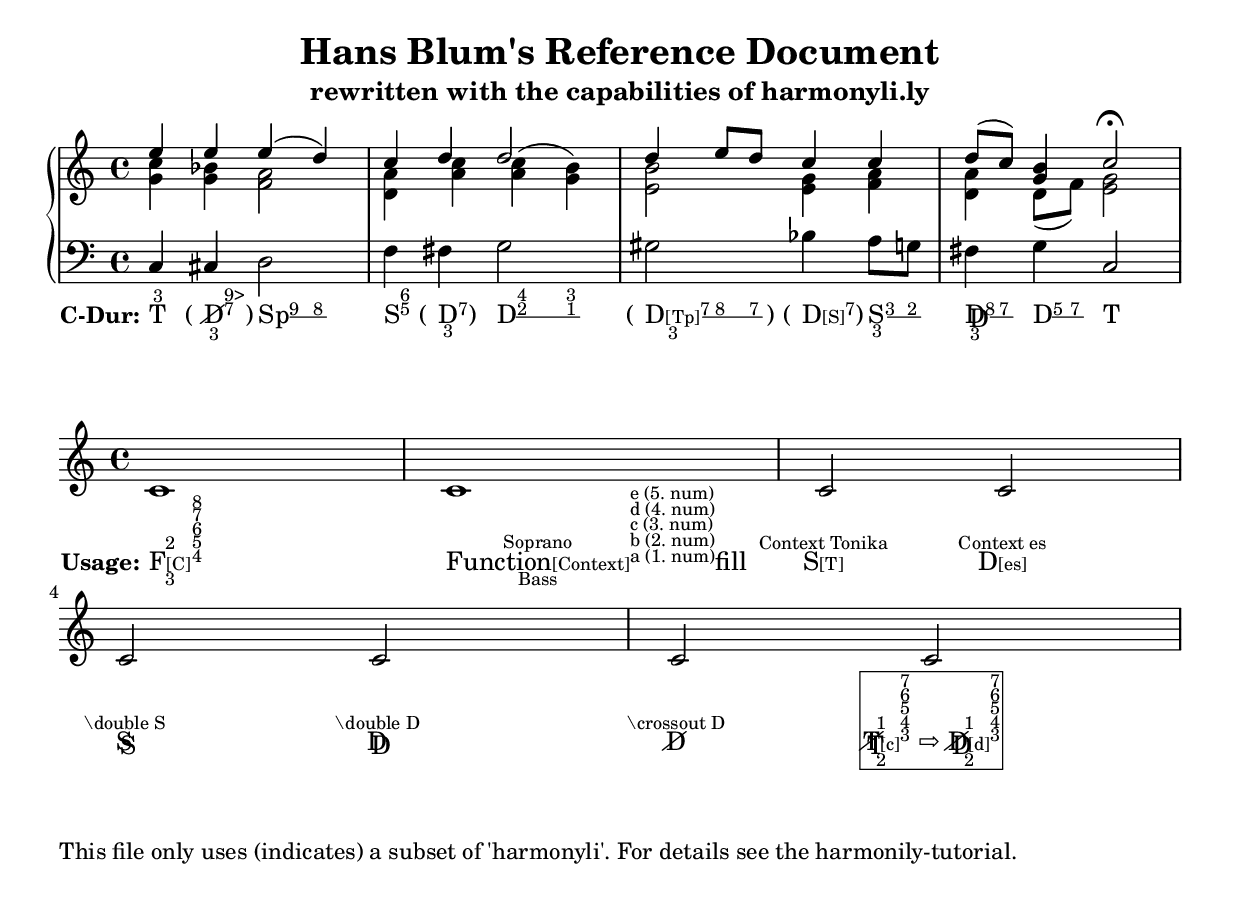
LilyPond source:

% sn967.ly :- a re-implementation of Hans Blum's reference document
% Copyright (c) 2019 Hans Blum, Karsten Reincke, 
%
% This file uses the score by which Hans Blum has explained / implemented
% his version of inserting Functional Harmony Analysis Symbols (FHAS) 
% see http://lsr.di.unimi.it/LSR/Item?id=967
% 
% It replaces his symbols by the equivalents of harmonyli.ly to verify that 
% harmonyli.ly has at least the same expressiveness like as Hans Blum's 
% preparatory work

% As reference to him, this file is named by a condensed version of the title
% "snippet no 977 of the LilyPond % Snippet Repository" = sn967.ly

% This file is distributed either under the terms of the MIT license:
% --------------------------------------
% Copyright 2019 Karsten Reincke (Frankfurt), Hans Blum, 

% Permission is hereby granted, free of charge, to any person obtaining a copy 
% of this software and associated documentation files (the "Software"), to deal 
% in the Software without restriction, including without limitation the rights 
% to use, copy, modify, merge, publish, distribute, sublicense, and/or sell 
% copies of the Software, and to permit persons to whom the Software is 
% furnished to do so, subject to the following conditions:

% The above copyright notice and this permission notice shall be included in all 
% copies or substantial portions of the Software.

% THE SOFTWARE IS PROVIDED "AS IS", WITHOUT WARRANTY OF ANY KIND, EXPRESS OR 
% IMPLIED, INCLUDING BUT NOT LIMITED TO THE WARRANTIES OF MERCHANTABILITY, 
% FITNESS FOR A PARTICULAR PURPOSE AND NONINFRINGEMENT. IN NO EVENT SHALL THE 
% AUTHORS OR COPYRIGHT HOLDERS BE LIABLE FOR ANY CLAIM, DAMAGES OR OTHER 
% LIABILITY, WHETHER IN AN ACTION OF CONTRACT, TORT OR OTHERWISE, ARISING 
% FROM, OUT OF OR IN CONNECTION WITH THE SOFTWARE OR THE USE OR OTHER DEALINGS 
% IN THE SOFTWARE.

\version "2.18.2"

% harmonyli.ly :- a library for inserting Functional Harmony Analysis Symbols 
% into musical scores encoded in and created by LilyPOnd
%
% Copyright (c) 2019 Karsten Reincke, Frankfurt, Hans Blum
%
% This file is distributed either under the terms of the MIT license or under 
% the terms of the GPLv3 license. Feel free to choose the distribution method 
% you prefer by deleting the unsuitable licensing statement (Don't delete both): 
%
% (a) If you want to use it under the terms of the MIT license erase the 
%     following GPLv3 licensing statement:
% (b) If you want to use harmonyli.ly under the terms of the GPLv2 license
%      erase the following MIT license text
%
% GPLv3-Licensing Statement
% -------------------------

% This program is free software: you can redistribute it and/or modify
% it under the terms of the GNU General Public License as published by
% the Free Software Foundation, either version 3 of the License, or
% (at your option) any later version.

% This program is distributed in the hope that it will be useful,
% but WITHOUT ANY WARRANTY; without even the implied warranty of
% MERCHANTABILITY or FITNESS FOR A PARTICULAR PURPOSE.  See the
% GNU General Public License for more details.

% You should have received a copy of the GNU General Public License
% along with this program.  If not, see <https://www.gnu.org/licenses/>.

% MIT-License and Licensing Statement
% --------------------------------------
% Copyright 2019 Karsten Reincke, Frankfurt

% Permission is hereby granted, free of charge, to any person 
% obtaining a copy of this software and associated documentation 
% files (the "Software"), to deal in the Software without 
% restriction, including without limitation the rights to use, 
% copy, modify, merge, publish, distribute, sublicense, and/or sell 
% copies of the Software, and to permit persons to whom the 
% Software is furnished to do so, subject to the following conditions:

% The above copyright notice and this permission notice shall be 
% included in all copies or substantial portions of the Software.

% THE SOFTWARE IS PROVIDED "AS IS", WITHOUT WARRANTY OF ANY KIND, 
% EXPRESS OR IMPLIED, INCLUDING BUT NOT LIMITED TO THE WARRANTIES 
% OF MERCHANTABILITY, FITNESS FOR A PARTICULAR PURPOSE AND 
% NONINFRINGEMENT. IN NO EVENT SHALL THE AUTHORS OR COPYRIGHT 
% HOLDERS BE LIABLE FOR ANY CLAIM, DAMAGES OR OTHER LIABILITY, 
% WHETHER IN AN ACTION OF CONTRACT, TORT OR OTHERWISE, ARISING 
% FROM, OUT OF OR IN CONNECTION WITH THE SOFTWARE OR THE USE 
% OR OTHER DEALINGS IN THE SOFTWARE.
%
% Some Compliance Hints: 
% ----------------------
% (A) MIT Usage
% -------------
% (1) For using harmonyli.ly compliantly it is sufficient if the
% MIT license text is part of this file.
% (2) For modifying harmonyli.ly compliantly or for using part of
% it, it is sufficient if the MIT license text is included in 
% all copies or substantial portions
% (3) Under the terms of the MIT license you may use harmonyli.ly
% as part of your overarching work and you may distribute this
% overarching complex as whole under any license you want. But
% you may not erase the MIT license text in this file or in
% all derived files - just as the MIT license requires:
%
% The above copyright notice and this permission notice shall be 
% included in all copies or substantial portions of the Software.
%
% (B) GPLv3 Usage
% ---------------
% If you prefer to distribute harmonyli.ly under the terms of the
% GPLv3, then you have to fulfill all requirements of the GPLv3,
% especially those of §4 and §5 (strong copyleft effect and so on)
% and those of §6 (Conveying Non-Source Forms)
%
%%%%%%%%%%%%%%%%%%%%%%%%%%%%%%%%%%%%%%%%%%%%%%%%%%%%%%%%%%%%%%%%%%%%

% Reference to groundwork
% -----------------------
% harmonyli.ly heavily uses ideas and code of Klaus Blum's groundwork which has 
% been published in the 'Lilypond Snippet Repository':
% -> http://lsr.di.unimi.it/LSR/Item?id=967
%
% In a mail from Nov. the 4th 2019 Klaus Blum explicitly approved that he 
% a) distributes his code under the terms of the (American) public domain 
% b) agrees to use his file as groundwork for harmonyli.ly
% c) to distribute the result under the terms of of a dual-license: the user 
%    shall be enabled to choose whether he wants to use it under the terms
%   of the GPLv3 or the MIT
%
% Just as Klaus Blum's groundwork, also harmonyli.ly uses some explanations of 
% Neil Puttock by which he described the use text span engraver.
% -> http://www.mail-archive.com/lilypond-user%40gnu.org/msg60732.html
%%%%%%%%%%%%%%%%%%%%%%%%%%%%%%%%%%%%%%%%%%%%%%%%%%%%%%%%%%%%%%%%%%%%

\version "2.18.2"

%%%%%%%%%%%%%%%%%%%%%%%%%%%%%%%%%%%%%%%%%%%%%%%%%%%%%%%%%%%%%%%%%%%%%%
% Definition using the EBNF to formally describe the structure of a
% Functional Harmony Analysis Symbol ( = part of the functional harmony theory)
% 
% FHAS ::= {x},(cRS|RS),{DV} { BN }, { SN }, {AN, {AN, {AN, {AN, {AN}}}}}, {CT} {FS}
%
% cRS ::= RS,DV /* not separated by a blank */
%
%  RS ::= 'T' | 't' | 'S' | 's' | 'SS' | 'D' | 'd' | 'DD' 
%
%  DV ::= 'p' | 'P' | 'g' | 'G' | 
%
%   x ::= 'x' /* cross thought the RS */ 
%
%  BN ::= '1', ... ,'7'
%  SN ::= AN
%  AN ::= '1', ... ,'12'
%  CT ::= 'c', 'cis', ... 'h' | cRS
%
% Note: this is a syntactical definition. There is a semantical restriction
% which cannot easily be expressed by a context free grammar. The condition
% is 'AN1 < AN2 < AN3 < AN4 < AN5'. Therefore we only use the symbol AN
%
% Note: This definition also allows to express some a bit esoteric analyze 
% results like (Double Dominant or Double Sub dominant or Tonika,... relative
% counter relative) without no root tone / note. It depends on the context
% (and the viewpoint of the analyzer), which of them are semantically adequate.  
%%%%%%%%%%%%%%%%%%%%%%%%%%%%%%%%%%%%%%%%%%%%%%%%%%%%%%%%%%%%%%%%%%%%%%%%%%%

%%%%%%%%%%%%%%%%%%%%%%%%%%%%%%%%%%%%%%%%%%%%%%%%%%%%%%%%%%%%%%%%%%%%%%%%%%%
% Some implementation details:
% We refer to the parts of a RFS by the following identifiers:
%
%                              5 added note number = e | e5
%                              4 added note number = d | d4
%                              3 added note number = c | c3
% Sopran-Note-Number = S | SN  2 added note number = b | b2
% Riemann-Symbol = RS          1 added note number = a | a1  fillstring = fs | FS
% Bass-Note-Number = B | BN
% 
%
% This harmonyli.ly offers 3 interfaces:
%
% A) The basic method of harmonyli.ly is 'rfs' (riemann functional symbol). It 
% expects all elements of an RFS at a specific position and none of them may be 
% forgotten. If any of elements shall not be used, then the respective argument 
% must contain a "".
%
% Advantage: The analyzer gets the complete freedom to create his own version.
% Disadvantage: He must respect all details for not getting surprising results
% 
% B) The core method of harmonyli.ly is the method 'RFS'. It takes the naked 
% Riemann Symbol (like T, Tp, S, D, ...) and a list of pairs using the values of 
% BNoteKey, SNoteKey, ... as keys and as value any string / markup the user 
% wants to insert into the Riemann Function Symbol
%
% On this level, there exist 4 variants:
%   a) the method RFS - as described above
%   b) the method dRFS :- doubling the root RS symbol
%   c) the method xRFS :- crossing out the root RS symbol
%   d) the method xdRFS :- crossing out the doubled root RS symbol 
%
% Advantage: The analyzer may ignore the key value pairs he do not need.
% Disadvantage: He must know / respect the syntax of an association list
%
% C) Finally harmonyli.ly offers some often used instantiations of RFS
% as prepared functions
%
% Advantage: It is simple to insert such fixed RFS.
% Disadvantage: Not all RFS are delivered as fixed RFS
%%%%%%%%%%%%%%%%%%%%%%%%%%%%%%%%%%%%%%%%%%%%%%%%%%%%%%%%%%%%%%%%%%%%%%%%%%%%




%%%%%%%%%%%%%%%%%%%%%%%%%%%%%%%%%%%%%%%%%%%%%%%%%%%%%%%%%%%%%%%%%%%%%%%%%%
%
% About some special features
%
% (1) intermediary dominant and intermediary sections
% -----------------------------------------------
% Sometimes, the musicologist wants to express that in an intermediary section
% all chords function with respect to an intermediary harmonical focus instead
% being described with respect to the basic tone. 
% 
% The most simple example for such an intermediary section is the 'intermediary 
% dominant' (in German: 'Zwischendominante): It is not the dominant of the (
% keynote) tonic, but the dominant of the following chord.

% Moreover, sometimes the chord to which an intermediary section is refered
% does not close the section but is replaced by a functional equivalent. A
% famous example is the 'deceptive cadence' as closure of such an intermediary
% section.

% Hence, sometimes the musicologist does not only want to express that he reads
% a succession of chords as an intermediary section, he also want to explicitly
% name the assumed harmonical focus.

% For that purpose harmonyli.ly offers rows of intermediary chords:
%
% IntermediarySection ::- 'initIntermediaryArea' RFS+ closingRFS
%                 RFS ::- /* see above */
%          closingRFS ::- RFS with special parameter 'Context'
%
%
% (2) ZoomAnalyses
% ----------------
%
% In theoretical harmonical analyses often each analysis symbol refers to one 
% chord. In practical harmoncal analyses the analysis symbols refer to rows of 
% tones which are treated as passing notes.

% But sometimes, the musicologist does not want to ignore some shorter notes.
% Instead of this, he wants to increase the granularity of his symbols by
% integrating such 'detail notes' into his symbol. He wants to zoom into the
% the score.
%
% The most known example is the suspended chord as for example
%   6>5
%   4>3
%  D 
%
% For enabling musicologists to express such details, harmonyli.ly offers
% ZoomAreas. ZoomAreas use one pure Riemann Symbol for all chords, and the
% differences of the cords are described by numbers referring to the base tone
% of the chord
%
% ZoomArea ::- 
%     'initZoomArea' 
%     'setZoomRoot' 
%     'openZoomArea'
%     'setZoomSuccessor'+
%     'closeZoomArea'
%%%%%%%%%%%%%%%%%%%%%%%%%%%%%%%%%%%%%%%%%%%%%%%%%%%%%%%%%%%%%%%%%%%%%%%%%%%%%

% ---------------------------------------------------------------------
% Harmonyli Interface No 1: The basic method for inserting all manually
% ---------------------------------------------------------------------

#(define-markup-command (fhas layout props RS SN BN aN bN cN dN eN CT fst)
  (markup? markup? markup? markup? markup? markup? markup? markup? markup? markup?)
  (let* ((lCT (string-append "[" CT "]")))
    (if (equal? CT "")(set! lCT ""))
    (interpret-markup layout props
     #{
       \markup{
         \concat {
           \override #'(baseline-skip . 1.4)
           \center-column {
             \override #`(direction . ,UP)
             \override #'(baseline-skip . 2.0)
             \dir-column {
               \halign #CENTER
                \concat { $RS \tiny {  $lCT  } }
               \tiny
               \halign #CENTER
               $SN
             }
             \tiny
             $BN
           }
           \tiny
           \override #`(direction . ,UP)
           \override #'(baseline-skip . 0.8)
           \dir-column {
             " "
             {
               \override #`(direction . ,UP)
               \override #'(baseline-skip . 1.3)
               \dir-column { $aN  $bN $cN $dN $eN }
             }
           }
           $fst
         }
       }
     #}
 )))
 

#(define-markup-command 
  (flas layout props 
    RSl SNl BNl aNl bNl cNl dNl eNl CTl
    RSr SNr BNr aNr bNr cNr dNr eNr CTr 
  fst)
  ( markup? markup? markup? markup? markup? markup? markup? markup? markup?
    markup? markup? markup? markup? markup? markup? markup? markup? markup?
    markup?
  )

    (interpret-markup layout props
     #{
        \markup{
          \box
          \concat {
            \fhas #RSl #SNl #BNl #aNl #bNl #cNl #dNl #eNl #CTl ""
            " ⇨ "
            \fhas #RSr #SNr #BNr #aNr #bNr #cNr #dNr #eNr #CTr ""
          }      
          $fst 
        }
     #}
 ))

 
% ------------------------------------------------------------------------------
% Harmonyli Interface No 2.A: The core method for inserting only relevant values
% ------------------------------------------------------------------------------

#(define BNoteKey "B")
#(define SNoteKey "S")
#(define aNoteKey "a")
#(define bNoteKey "b")
#(define cNoteKey "c")
#(define dNoteKey "d")
#(define eNoteKey "e")
#(define fsKey "f")
#(define RsSpec "T")
#(define RsCont "C")

#(define NBNoteKey "nB")
#(define NSNoteKey "nS")
#(define NaNoteKey "na")
#(define NbNoteKey "nb")
#(define NcNoteKey "nc")
#(define NdNoteKey "nd")
#(define NeNoteKey "ne")
#(define NRsSpec "nT")
#(define NRsCont "nC")

#(define BNoteDValue "")
#(define SNoteDValue "")
#(define aNoteDValue "")
#(define bNoteDValue "")
#(define cNoteDValue "")
#(define dNoteDValue "")
#(define eNoteDValue "")
#(define fsDValue "") 
#(define RsSpecDValue "")
#(define RsContDValue "")

% The RS can be crossed out and or doubled To express the combinations
% we invent a parameter RS taking the values [ n (normal) | x | d | xd ]
% x

% evaluating the arguments:
% gets the associatedList and the key of the wanted RFS element
% if any pair in the list contains the key, it returns the value
% defined in the pair, otherwise it returns the default value
#(define (assign keyValue assocList defaultValue)
  (string? list?)
  (let* ((localPair (assoc keyValue assocList)))
    (if localPair (cdr localPair) defaultValue)
  )
)

% INTERFACE 2.A
% returns the Riemann Function Symbol as markup
#(define-markup-command (setFHAS layout props RS AL)
  (markup? list?)
  (let*
    ( (lBN (assign BNoteKey AL BNoteDValue))
      (lSN (assign SNoteKey AL SNoteDValue))
      (laN (assign aNoteKey AL aNoteDValue))
      (lbN (assign bNoteKey AL bNoteDValue))
      (lcN (assign cNoteKey AL cNoteDValue))
      (ldN (assign dNoteKey AL dNoteDValue))
      (leN (assign eNoteKey AL eNoteDValue))
      (lFS (assign fsKey AL fsDValue))
      (lRS (assign RsSpec AL RsSpecDValue ))
      (lCT (assign RsCont AL RsContDValue))
    )
  
    (interpret-markup layout props
      (cond
        ( (equal? lRS "d")
          #{
             \markup \fhas \double #RS #lSN #lBN  #laN #lbN #lcN #ldN #leN #lCT #lFS
          #}
        )
        ( (equal? lRS "x")
          #{
             \markup \fhas \crossout #RS #lSN #lBN  #laN #lbN #lcN #ldN #leN #lCT #lFS
          #}
        )
        ( (equal? lRS "xd")
          #{
             \markup \fhas \crossout \double #RS #lSN #lBN  #laN #lbN #lcN #ldN #leN #lCT #lFS
          #}
        )
        ( (equal? lRS "dx")
          #{
             \markup \fhas \crossout \double #RS #lSN #lBN  #laN #lbN #lcN #ldN #leN #lCT #lFS
          #}
        )
        ( else
          #{
             \markup \fhas #RS #lSN #lBN  #laN #lbN #lcN #ldN #leN #lCT #lFS
          #}
        )
      )
    )
   )
 )

% INTERFACE 2.A
% returns the Riemann Function Symbol as markup
#(define-markup-command (setFLAS layout props RSl RSr AL)
  (markup? markup? list?)
  (let*
    ( (lBNl (assign BNoteKey AL BNoteDValue))
      (lSNl (assign SNoteKey AL SNoteDValue))
      (laNl (assign aNoteKey AL aNoteDValue))
      (lbNl (assign bNoteKey AL bNoteDValue))
      (lcNl (assign cNoteKey AL cNoteDValue))
      (ldNl (assign dNoteKey AL dNoteDValue))
      (leNl (assign eNoteKey AL eNoteDValue))
      (lRSl (assign RsSpec AL RsSpecDValue ))
      (lCTl (assign RsCont AL RsContDValue)) 
           
      (lBNr (assign NBNoteKey AL BNoteDValue))
      (lSNr (assign NSNoteKey AL SNoteDValue))
      (laNr (assign NaNoteKey AL aNoteDValue))
      (lbNr (assign NbNoteKey AL bNoteDValue))
      (lcNr (assign NcNoteKey AL cNoteDValue))
      (ldNr (assign NdNoteKey AL dNoteDValue))
      (leNr (assign NeNoteKey AL eNoteDValue))
      (lRSr (assign NRsSpec AL RsSpecDValue ))
      (lCTr (assign NRsCont AL RsContDValue))      
      
      (lFS (assign fsKey AL fsDValue))

    )
  
    (interpret-markup layout props
      (cond
        ;; ---------- combinations with left double
        ( (and (equal? lRSl "d") (equal? lRSr "d"))
          #{
             \markup \flas  
                \double #RSl #lSNl #lBNl  #laNl #lbNl #lcNl #ldNl #leNl #lCTl 
                \double #RSr #lSNr #lBNr  #laNr #lbNr #lcNr #ldNr #leNr #lCTr             
                #lFS
          #}
        )
        ( (and (equal? lRSl "d") (equal? lRSr "x"))
          #{
             \markup \flas  
                \double #RSl #lSNl #lBNl  #laNl #lbNl #lcNl #ldNl #leNl #lCTl 
                \crossout #RSr #lSNr #lBNr  #laNr #lbNr #lcNr #ldNr #leNr #lCTr             
                #lFS
          #}
        )
         ( (and (equal? lRSl "d") (equal? lRSr "dx"))
          #{
             \markup \flas  
                \double #RSl #lSNl #lBNl  #laNl #lbNl #lcNl #ldNl #leNl #lCTl 
                \crossout \double #RSr #lSNr #lBNr  #laNr #lbNr #lcNr #ldNr #leNr #lCTr             
                #lFS
          #}
        )
         ( (and (equal? lRSl "d") (equal? lRSr "xd"))
          #{
             \markup \flas  
                \double #RSl #lSNl #lBNl  #laNl #lbNl #lcNl #ldNl #leNl #lCTl 
                \crossout \double #RSr #lSNr #lBNr  #laNr #lbNr #lcNr #ldNr #leNr #lCTr             
                #lFS
          #}
        )
        ( (and (equal? lRSl "d") (equal? lRSr ""))
          #{
             \markup \flas  
                \double #RSl #lSNl #lBNl  #laNl #lbNl #lcNl #ldNl #leNl #lCTl 
                #RSr #lSNr #lBNr  #laNr #lbNr #lcNr #ldNr #leNr #lCTr             
                #lFS
          #}
        )
        ;; ---------- combinations with left crossout
        ( (and (equal? lRSl "x") (equal? lRSr "d"))
          #{
             \markup \flas  
                \crossout #RSl #lSNl #lBNl  #laNl #lbNl #lcNl #ldNl #leNl #lCTl 
                \double #RSr #lSNr #lBNr  #laNr #lbNr #lcNr #ldNr #leNr #lCTr             
                #lFS
          #}
        )
        ( (and (equal? lRSl "x") (equal? lRSr "x"))
          #{
             \markup \flas  
                \crossout #RSl #lSNl #lBNl  #laNl #lbNl #lcNl #ldNl #leNl #lCTl 
                \crossout #RSr #lSNr #lBNr  #laNr #lbNr #lcNr #ldNr #leNr #lCTr             
                #lFS
          #}
        )
         ( (and (equal? lRSl "x") (equal? lRSr "dx"))
          #{
             \markup \flas  
                \crossout #RSl #lSNl #lBNl  #laNl #lbNl #lcNl #ldNl #leNl #lCTl 
                \crossout \double #RSr #lSNr #lBNr  #laNr #lbNr #lcNr #ldNr #leNr #lCTr             
                #lFS
          #}
        )
         ( (and (equal? lRSl "x") (equal? lRSr "xd"))
          #{
             \markup \flas  
                \crossout #RSl #lSNl #lBNl  #laNl #lbNl #lcNl #ldNl #leNl #lCTl 
                \crossout \double #RSr #lSNr #lBNr  #laNr #lbNr #lcNr #ldNr #leNr #lCTr             
                #lFS
          #}
        )
        ( (and (equal? lRSl "x") (equal? lRSr ""))
          #{
             \markup \flas  
                \crossout #RSl #lSNl #lBNl  #laNl #lbNl #lcNl #ldNl #leNl #lCTl 
                #RSr #lSNr #lBNr  #laNr #lbNr #lcNr #ldNr #leNr #lCTr             
                #lFS
          #}
        )
        ;; ---------- combinations with left crossout double (dx)
        ( (and (equal? lRSl "dx") (equal? lRSr "d"))
          #{
             \markup \flas  
                \crossout \double #RSl #lSNl #lBNl  #laNl #lbNl #lcNl #ldNl #leNl #lCTl 
                \double #RSr #lSNr #lBNr  #laNr #lbNr #lcNr #ldNr #leNr #lCTr             
                #lFS
          #}
        )
        ( (and (equal? lRSl "dx") (equal? lRSr "x"))
          #{
             \markup \flas  
                \crossout \double #RSl #lSNl #lBNl  #laNl #lbNl #lcNl #ldNl #leNl #lCTl 
                \crossout #RSr #lSNr #lBNr  #laNr #lbNr #lcNr #ldNr #leNr #lCTr             
                #lFS
          #}
        )
         ( (and (equal? lRSl "dx") (equal? lRSr "dx"))
          #{
             \markup \flas  
                \crossout \double #RSl #lSNl #lBNl  #laNl #lbNl #lcNl #ldNl #leNl #lCTl 
                \crossout \double #RSr #lSNr #lBNr  #laNr #lbNr #lcNr #ldNr #leNr #lCTr             
                #lFS
          #}
        )
         ( (and (equal? lRSl "dx") (equal? lRSr "xd"))
          #{
             \markup \flas  
                \crossout \double #RSl #lSNl #lBNl  #laNl #lbNl #lcNl #ldNl #leNl #lCTl 
                \crossout \double #RSr #lSNr #lBNr  #laNr #lbNr #lcNr #ldNr #leNr #lCTr             
                #lFS
          #}
        )
        ( (and (equal? lRSl "dx") (equal? lRSr ""))
          #{
             \markup \flas  
                \crossout \double #RSl #lSNl #lBNl  #laNl #lbNl #lcNl #ldNl #leNl #lCTl 
                #RSr #lSNr #lBNr  #laNr #lbNr #lcNr #ldNr #leNr #lCTr             
                #lFS
          #}
        )
        ;; ---------- combinations with left crossout double (xd)
        ( (and (equal? lRSl "xd") (equal? lRSr "d"))
          #{
             \markup \flas  
                \crossout \double #RSl #lSNl #lBNl  #laNl #lbNl #lcNl #ldNl #leNl #lCTl 
                \double #RSr #lSNr #lBNr  #laNr #lbNr #lcNr #ldNr #leNr #lCTr             
                #lFS
          #}
        )
        ( (and (equal? lRSl "xd") (equal? lRSr "x"))
          #{
             \markup \flas  
                \crossout \double #RSl #lSNl #lBNl  #laNl #lbNl #lcNl #ldNl #leNl #lCTl 
                \crossout #RSr #lSNr #lBNr  #laNr #lbNr #lcNr #ldNr #leNr #lCTr             
                #lFS
          #}
        )
         ( (and (equal? lRSl "xd") (equal? lRSr "dx"))
          #{
             \markup \flas  
                \crossout \double #RSl #lSNl #lBNl  #laNl #lbNl #lcNl #ldNl #leNl #lCTl 
                \crossout \double #RSr #lSNr #lBNr  #laNr #lbNr #lcNr #ldNr #leNr #lCTr             
                #lFS
          #}
        )
         ( (and (equal? lRSl "xd") (equal? lRSr "xd"))
          #{
             \markup \flas  
                \crossout \double #RSl #lSNl #lBNl  #laNl #lbNl #lcNl #ldNl #leNl #lCTl 
                \crossout \double #RSr #lSNr #lBNr  #laNr #lbNr #lcNr #ldNr #leNr #lCTr             
                #lFS
          #}
        )
        ( (and (equal? lRSl "xd") (equal? lRSr ""))
          #{
             \markup \flas  
                \crossout \double #RSl #lSNl #lBNl  #laNl #lbNl #lcNl #ldNl #leNl #lCTl 
                #RSr #lSNr #lBNr  #laNr #lbNr #lcNr #ldNr #leNr #lCTr             
                #lFS
          #}
        )
        ;; ---------- combinations with left pure
        ( (and (equal? lRSl "") (equal? lRSr "d"))
          #{
             \markup \flas  
                #RSl #lSNl #lBNl  #laNl #lbNl #lcNl #ldNl #leNl #lCTl 
                \double #RSr #lSNr #lBNr  #laNr #lbNr #lcNr #ldNr #leNr #lCTr             
                #lFS
          #}
        )
        ( (and (equal? lRSl "") (equal? lRSr "x"))
          #{
             \markup \flas  
                #RSl #lSNl #lBNl  #laNl #lbNl #lcNl #ldNl #leNl #lCTl 
                \crossout #RSr #lSNr #lBNr  #laNr #lbNr #lcNr #ldNr #leNr #lCTr             
                #lFS
          #}
        )
         ( (and (equal? lRSl "") (equal? lRSr "dx"))
          #{
             \markup \flas  
                #RSl #lSNl #lBNl  #laNl #lbNl #lcNl #ldNl #leNl #lCTl 
                \crossout \double #RSr #lSNr #lBNr  #laNr #lbNr #lcNr #ldNr #leNr #lCTr             
                #lFS
          #}
        )
         ( (and (equal? lRSl "") (equal? lRSr "xd"))
          #{
             \markup \flas  
                #RSl #lSNl #lBNl  #laNl #lbNl #lcNl #ldNl #leNl #lCTl 
                \crossout \double #RSr #lSNr #lBNr  #laNr #lbNr #lcNr #ldNr #leNr #lCTr             
                #lFS
          #}
        )

        ( else
          #{
             \markup \flas 
                #RSl #lSNl #lBNl  #laNl #lbNl #lcNl #ldNl #leNl #lCTl 
                #RSr #lSNr #lBNr  #laNr #lbNr #lcNr #ldNr #leNr #lCTr             
                #lFS
         #}
        )
      )
    )
   )
 )

% ------------------------------------------------------------------------------
% Harmonyli Interface No 2.B: Functions to use intermediary areas
% ------------------------------------------------------------------------------

initIMArea = 
  { \set stanza = \markup {\normal-text \magnify #1.1 " ("} }

% returns the Riemann Function Symbol as markup
#(define-markup-command (closeIMArea layout props RS AL)
  (markup? list?)
  (let*
    ( (lBN (assign BNoteKey AL BNoteDValue))
      (lSN (assign SNoteKey AL SNoteDValue))
      (laN (assign aNoteKey AL aNoteDValue))
      (lbN (assign bNoteKey AL bNoteDValue))
      (lcN (assign cNoteKey AL cNoteDValue))
      (ldN (assign dNoteKey AL dNoteDValue))
      (leN (assign eNoteKey AL eNoteDValue))
      (lFS (assign fsKey AL fsDValue))
      (lRS (assign RsSpec AL RsSpecDValue ))
      (lCT (assign RsCont AL RsContDValue))
    )
    (set! lFS (string-append ")" lFS ))
    (interpret-markup layout props
      (cond
        ( (equal? lRS "d")
          #{
             \markup \fhas \double #RS #lSN #lBN  #laN #lbN #lcN #ldN #leN #lCT #lFS
          #}
        )
        ( (equal? lRS "x")
          #{
             \markup \fhas \crossout #RS #lSN #lBN  #laN #lbN #lcN #ldN #leN #lCT #lFS
          #}
        )
        ( (equal? lRS "xd")
          #{
             \markup \fhas \crossout \double #RS #lSN #lBN  #laN #lbN #lcN #ldN #leN #lCT #lFS
          #}
        )
        ( (equal? lRS "dx")
          #{
             \markup \fhas \crossout \double #RS #lSN #lBN  #laN #lbN #lcN #ldN #leN #lCT #lFS
          #}
        )
        ( else
          #{
             \markup \fhas #RS #lSN #lBN  #laN #lbN #lcN #ldN #leN #lCT #lFS
          #}
        )
      )
    )
   )
 )

% ------------------------------------------------------------------------------
% Harmonyli Interface No 2.C: Functions to use zoom in analyses
% ------------------------------------------------------------------------------

initTextSpan =
#(define-music-function (parser location fText) (string?)
   #{
     \once \override TextSpanner #'direction = #DOWN
     \once \override TextSpanner #'style = #'line
     \once \override TextSpanner #'outside-staff-priority = ##f
     \once \override TextSpanner #'padding = #-0.6 % sets the distance of the line from the lyrics
     \once \override TextSpanner #'bound-details =
     #`((left . ((Y . 0)
                 (padding . 0)
                 (attach-dir . ,LEFT)))
        (left-broken . ((end-on-note . #t)))
        (right . ((Y . 0)
                  (padding . 0)
                  (attach-dir . ,RIGHT))))
     \once \override TextSpanner.bound-details.left.text = $fText
   #})


#(define-markup-command (initZoomRow layout props RS AL)
  (markup? list?)
  (let*
    ( (lBN (assign BNoteKey AL BNoteDValue))
      (lSN (assign SNoteKey AL SNoteDValue))
      (laN (assign aNoteKey AL aNoteDValue))
      (lbN (assign bNoteKey AL bNoteDValue))
      (lcN (assign cNoteKey AL cNoteDValue))
      (ldN (assign dNoteKey AL dNoteDValue))
      (leN (assign eNoteKey AL eNoteDValue))
      (lFS (assign fsKey AL fsDValue))
      (lRS (assign RsSpec AL RsSpecDValue ))
      (lCT (assign RsCont AL RsContDValue))
    )
 
    (interpret-markup layout props
      (cond
        ( (equal? lRS "d")
          #{
             \markup \fhas \double #RS #lSN #lBN  #laN #lbN #lcN #ldN #leN #lCT #lFS
          #}
        )
        ( (equal? lRS "x")
          #{
             \markup \fhas \crossout #RS #lSN #lBN  #laN #lbN #lcN #ldN #leN #lCT #lFS
          #}
        )
        ( (equal? lRS "xd")
          #{
             \markup \fhas \crossout \double #RS #lSN #lBN  #laN #lbN #lcN #ldN #leN #lCT #lFS
          #}
        )
        ( (equal? lRS "dx")
          #{
             \markup \fhas \crossout \double #RS #lSN #lBN  #laN #lbN #lcN #ldN #leN #lCT #lFS
          #}
        )
        ( else
          #{
             \markup \fhas #RS #lSN #lBN  #laN #lbN #lcN #ldN #leN #lCT #lFS
          #}
        )
      )
    )
   )
 )

#(define-markup-command (expZoomRow layout props AL)
  (list?)
  (let*
    ( (laN (assign aNoteKey AL aNoteDValue))
      (lbN (assign bNoteKey AL bNoteDValue))
      (lcN (assign cNoteKey AL cNoteDValue))
      (ldN (assign dNoteKey AL dNoteDValue))
      (leN (assign eNoteKey AL eNoteDValue))
      (lFS (assign fsKey AL fsDValue))
    )
 
    (interpret-markup layout props
     #{
         \markup \fhas "" "" "" #laN #lbN #lcN #ldN #leN "" #lFS
     #}
    )
   )
 )



#(define-markup-command (closeIMZoomRow layout props AL)
  (list?)
  (let*
    ( (laN (assign aNoteKey AL aNoteDValue))
      (lbN (assign bNoteKey AL bNoteDValue))
      (lcN (assign cNoteKey AL cNoteDValue))
      (ldN (assign dNoteKey AL dNoteDValue))
      (leN (assign eNoteKey AL eNoteDValue))
      (lFS (assign fsKey AL fsDValue))
    )
    (set! lFS (string-append " )" lFS) )
    (interpret-markup layout props
      #{ \markup \fhas "" "" ""  #laN #lbN #lcN #ldN #leN "" #lFS #}
    )
   )
 )
% -----------------------------------------------------------------------------
% Harmonyli Interface No 3: Some often used RFS (= instantiation of level 2)
% ------------------------------------------------------------------------------

#(define-markup-command (FHAS layout props rs)
  (markup?)
  (interpret-markup layout props
    #{ \markup \setFHAS #rs #'() #}
   )
 )


#(define-markup-command (FHASth layout props rs)
  (markup?)
  (interpret-markup layout props
    #{ \markup \setFHAS #rs #'(("B"."3") ) #}
   )
 ) 
 

#(define-markup-command (Dsept layout props)
  ()
  (interpret-markup layout props
    #{ \markup \setFHAS "D" #'(("a"."7") ) #}
   )
 )

#(define-markup-command (Dseptnone layout props)
  ()
  (interpret-markup layout props
    #{ \markup \setFHAS "D" #'(("a"."7")("b"."9")) #}
   )
 )
% ---------------------------------------------------------------
%               Extender lines
% The text parameter "fText" will be placed at the left end of the extender.
% It will only consist of some spaces to move the left end a little forward.
% ---------------------------------------------------------------

fExtend =
#(define-music-function (parser location fText) (string?)
   #{
     \once \override TextSpanner #'direction = #DOWN
     \once \override TextSpanner #'style = #'line
     \once \override TextSpanner #'outside-staff-priority = ##f
     \once \override TextSpanner #'padding = #-0.6 % sets the distance of the line from the lyrics
     \once \override TextSpanner #'bound-details =
     #`((left . ((Y . 0)
                 (padding . 0)
                 (attach-dir . ,LEFT)))
        (left-broken . ((end-on-note . #t)))
        (right . ((Y . 0)
                  (padding . 0)
                  (attach-dir . ,RIGHT))))
     \once \override TextSpanner.bound-details.left.text = $fText
   #})

% ---------------------------------------------------------------
% ----- cross out the letter for "shortened dominants" (where base is omitted):
% ---------------------------------------------------------------

#(define-markup-command (crossout layout props letter)
   (markup?)
   (interpret-markup layout props
     #{
       \markup{
         \concat {
           \override #'(baseline-skip . 0.4)
           \left-column {
             $letter
             \with-dimensions #'(-0.0 . 0.0) #'(0 . 0)
             \translate-scaled #'(-0.3 . 0.3)
             \with-dimensions #'(-0.0 . 0.0) #'(0 . 0)
             \draw-line #'(2.3 . 1.8)
           }
         }
       }
     #}))

% ---------------------------------------------------------------
% ----- double-printed letters for double dominant or double subdominant:
% ---------------------------------------------------------------

#(define-markup-command (double layout props letter)
   (markup?)
   (interpret-markup layout props
     #{
       \markup{
         \concat {
           \override #'(baseline-skip . 0.4)
           \left-column {
             $letter
             \with-dimensions #'(-0.4 . 0.6) #'(0 . 0)
             $letter
           }
         }
       }
     #}))

% ---------------------------------------------------------------
% opening round bracket before a chord:
% ---------------------------------------------------------------

openbracket = { \set stanza = \markup {\normal-text \magnify #1.1 " ("} }





\paper {
  indent = 0
  ragged-right = ##f
}

\header {
  %tagline = ##f
  title = "Hans Blum's Reference Document"
  subtitle = "rewritten with the capabilities of harmonyli.ly"
}


% ---------------------------------------------------------------
% ----- Voices: soprano, alto, tenor
% ---------------------------------------------------------------

global  = { \key c \major  \time 4/4}

sopranmel = \relative c'' {
  \clef treble
  \stemUp
  \global
  e4 e e( d)
  c4 d d2
  d4 e8 d c4 c
  d8( c) <b g>4 c2\fermata

}

altmel = \relative c'' {
  \clef treble
  \stemDown
  \global
  c4 bes a2
  a4 c c( b)
  b2 g4 a
  a4 \hideNotes g8 s \unHideNotes g2
}

tenormel = \relative c' {
  \clef treble
  \stemDown
  \global
  g'4 g f2
  d4 a' a( g)
  e2 e4 f
  d4 d8( f) e2
}



% ---------------------------------------------------------------
% ----- hidden bass voice (not to be displayed, only
% ----- for aligning the lyrics via "lyricsto"
% ---------------------------------------------------------------

bassmelhidden =
\relative c {
  \clef bass
  \stemDown
  \global
  \override NoteHead.color = #red
  \override NoteColumn #'ignore-collision = ##t
  f,4 cis'4 d d
  f4 fis4 g g
  gis4 gis8 gis bes4 a8 g
  fis8 fis g8 g c,2
}

% ---------------------------------------------------------------
% ----- bass voice to be displayed
% ---------------------------------------------------------------

bassmelshown = \relative c {
  \clef bass
  \stemNeutral
  \global
  %    \hideNotes
  c4 cis4 d2
  f4 fis4 g2
  gis2 bes4 a8 g
  fis4 g4 c,2
}

% ---------------------------------------------------------------
% ----- "lyrics": Symbols for functional harmony
% ---------------------------------------------------------------

lyr = \lyricmode {
  \override LyricText.self-alignment-X = #LEFT
  \override LyricExtender.left-padding = #-0.5
  \override LyricExtender.extra-offset = #'(0 . 0.5)

  % Usage: see the harmonyli.ly tutorial

  \set stanza = #"C-Dur:"
  % encoding on level 1 
  \markup \fhas "T" "3" ""  "" "" "" "" ""  "" ""
  \initIMArea
  \markup \fhas \crossout "D" "" "3"  "7" "9>" "" "" ""  "" ")"
  \initTextSpan "     "
  \markup \fhas "Sp" "" ""  "9" "" "" "" "" ""  ""
  \startTextSpan  
  \markup \fhas "" "" ""  "8" "" "" "" "" ""  ""
  \stopTextSpan

  % encoding on level 2  
  \markup \setFHAS "S" #'(("a"."5") ("b"."6"))
  \initIMArea
  \markup \closeIMArea "D" #'(("B"."3")("a" . "7")) 

  \initTextSpan "   "
  \markup \initZoomRow "D" #'(("a"."2")("b" . "4")) 
  \startTextSpan
  \markup \expZoomRow #'(("a"."1")("b" . "3")) 
  \stopTextSpan
  
  \initIMArea
  \initTextSpan "         "
  \markup \initZoomRow "D" #'(("B"."3")("a" . "7")("C"."Tp")) 
  \startTextSpan
  \markup \expZoomRow #'(("a"."8")) 
  \markup \closeIMZoomRow #'(("a"."7")) 
  \stopTextSpan
  
  \initIMArea
  \markup \closeIMArea "D" #'(("a" . "7")("C"."S")) 

  \initTextSpan "   " 
  \markup \initZoomRow "S" #'(("B"."3")("a" . "3"))
  \startTextSpan
  \markup \expZoomRow #'(("a"."2"))   
  \stopTextSpan
  
  \initTextSpan "    "
  \markup \initZoomRow "D" #'(("T" ."d")("B"."3")("a" . "8"))
  \startTextSpan
  \markup \expZoomRow #'(("a"."7"))  
  \stopTextSpan
  
  \initTextSpan "   "
  \markup \initZoomRow "D" #'(("a" . "5")("f" . "")) 
  \startTextSpan  \startTextSpan
  \markup \expZoomRow #'(("a"."7"))   
  \stopTextSpan
  
  % symbol on level 3
  \markup \FHAS "T" 
}


\score {
  \new GrandStaff <<
    \new Staff = upper
    \with { printPartCombineTexts = ##f }
    {
      <<
        \sopranmel \\
        \partcombine \altmel \tenormel
      >>
    }
    \new Staff = lower
    \new Voice = "bassstimmeSichtbar"
    \with { printPartCombineTexts = ##f }
    {
      <<
        \bassmelshown
        % change "NullVoice" to "Voice" to make the hidden bass voice visible:
        \new NullVoice = "bassstimme" {\shiftOff  \bassmelhidden}
        \new Lyrics \lyricsto "bassstimme" \lyr
      >>
    }
  >>
  \layout {
    \context {
      \Lyrics
      \consists "Text_spanner_engraver"
    }
  }
} 
 
\markup \vspace #2

\score {
  \relative c' { c1 c c2 c c c c c }
  \addlyrics {
    \override LyricText.self-alignment-X = #LEFT
    \set stanza = #"Usage:"
    \markup \fhas "F" "2" "3"  "4" "5" "6" "7" "8"  "C" ""
    \markup \fhas "Function" "Soprano" "Bass" 
      "a (1. num)" "b (2. num)" "c (3. num)" 
        "d (4. num)" "e (5. num)" "Context"  "fill "
    \override LyricText.self-alignment-X = #CENTER
    \markup \fhas "S" "Context Tonika" ""  "" "" "" "" ""   "T" ""
    \markup \fhas "D" "Context es" ""  "" "" "" "" ""  "es" ""
    \markup \fhas \double "S" "  \double S  " ""  "" "" "" "" ""  "" ""
    \markup \fhas \double "D" "  \double D  " ""  "" "" "" "" ""  "" ""
    \markup \fhas \crossout "D" "  \crossout D  " ""  "" "" "" "" ""  "" ""

    \markup \setFLAS "T" "D" 
    #'( ("T"."xd")("S"."1")("B"."2")("a"."3")("b"."4")("c"."5")("d"."6")("e"."7")("C" . "c")
        ("nT"."xd")("nS"."1")("nB"."2")("na"."3")("nb"."4")("nc"."5")("nd"."6")("ne"."7")("nC" . "d")
        ("f" . "")
    )

  }
} 

\markup \vspace #2
\markup { 
  This file only uses (indicates) a subset of 'harmonyli'. 
  For details see the harmonily-tutorial.
}
